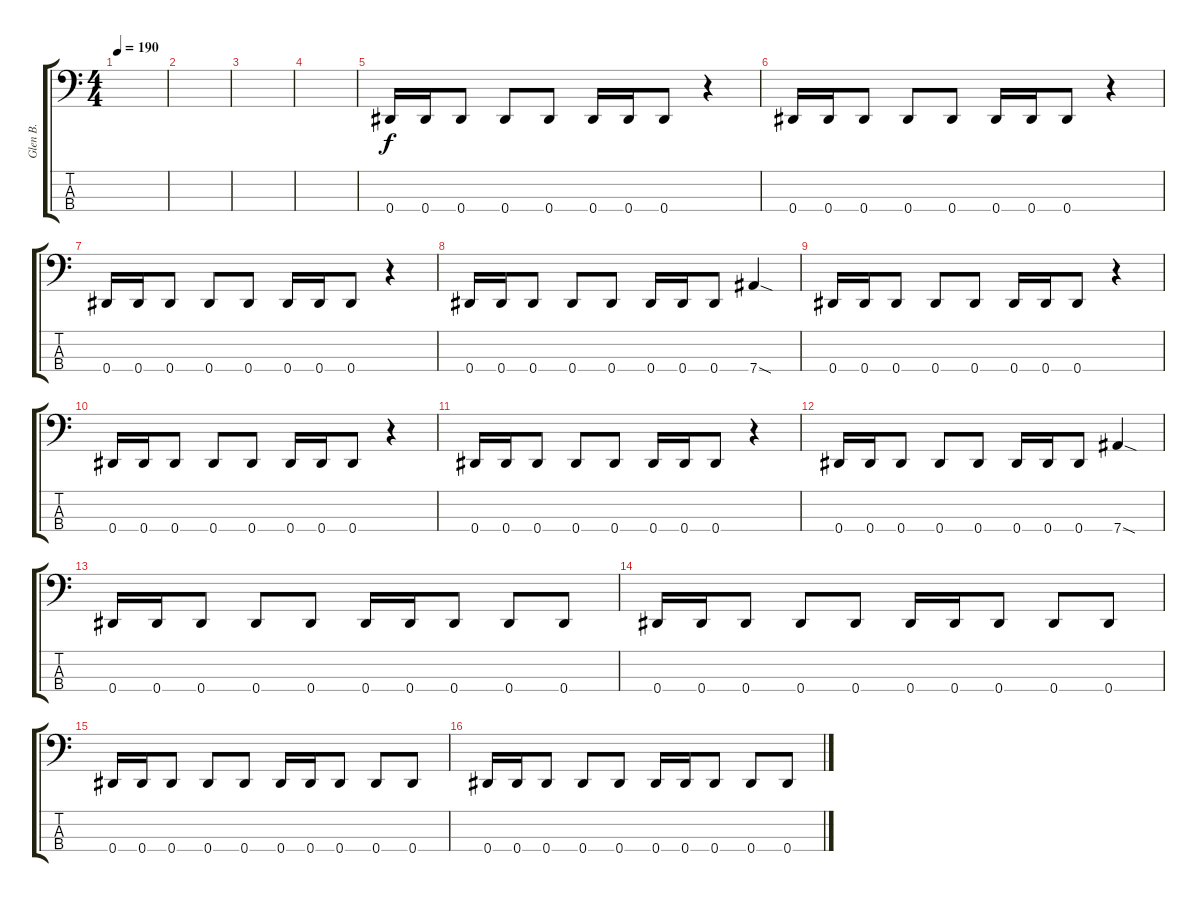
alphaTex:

\track ("Glen B." "Glen B.") {instrument electricbasspick}
\staff {score tabs}
\tuning (Gb2 Db2 Ab1 Eb1) {hide}
\ts (4 4)
\tempo 190
\clef f4
\ks c
|
|
|
|
0.4.16 0.4.16 0.4.8 0.4.8 0.4.8 0.4.16 0.4.16 0.4.8 r.4 |
0.4.16 0.4.16 0.4.8 0.4.8 0.4.8 0.4.16 0.4.16 0.4.8 r.4 |
0.4.16 0.4.16 0.4.8 0.4.8 0.4.8 0.4.16 0.4.16 0.4.8 r.4 |
0.4.16 0.4.16 0.4.8 0.4.8 0.4.8 0.4.16 0.4.16 0.4.8 7.4{sod}.4 |
0.4.16 0.4.16 0.4.8 0.4.8 0.4.8 0.4.16 0.4.16 0.4.8 r.4 |
0.4.16 0.4.16 0.4.8 0.4.8 0.4.8 0.4.16 0.4.16 0.4.8 r.4 |
0.4.16 0.4.16 0.4.8 0.4.8 0.4.8 0.4.16 0.4.16 0.4.8 r.4 |
0.4.16 0.4.16 0.4.8 0.4.8 0.4.8 0.4.16 0.4.16 0.4.8 7.4{sod}.4 |
0.4.16 0.4.16 0.4.8 0.4.8 0.4.8 0.4.16 0.4.16 0.4.8 0.4.8 0.4.8 |
0.4.16 0.4.16 0.4.8 0.4.8 0.4.8 0.4.16 0.4.16 0.4.8 0.4.8 0.4.8 |
0.4.16 0.4.16 0.4.8 0.4.8 0.4.8 0.4.16 0.4.16 0.4.8 0.4.8 0.4.8 |
0.4.16 0.4.16 0.4.8 0.4.8 0.4.8 0.4.16 0.4.16 0.4.8 0.4.8 0.4.8
